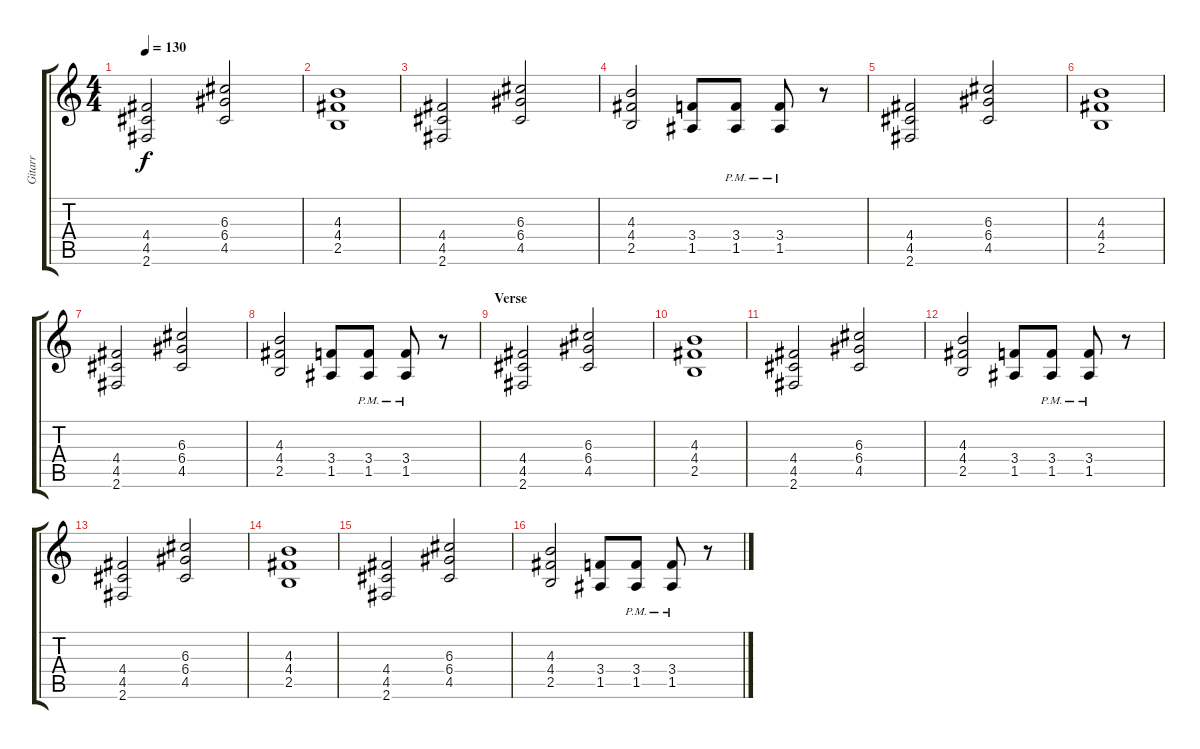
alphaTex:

\track ("Gitarr" "Gitarr") {instrument overdrivenguitar}
\staff {score tabs}
\tuning (E4 B3 G3 D3 A2 E2) {hide}
\ts (4 4)
\section ("" "")
\tempo 130
\clef g2
\ks c
(4.4 4.5 2.6).2{dy f instrument overdrivenguitar} (6.3 6.4 4.5).2 |
(4.3 4.4 2.5).1 |
(4.4 4.5 2.6).2 (6.3 6.4 4.5).2 |
(4.3 4.4 2.5).2 (3.4 1.5).8 (3.4{pm} 1.5{pm}).8 (3.4{pm} 1.5{pm}).8 r.8 |
(4.4 4.5 2.6).2 (6.3 6.4 4.5).2 |
(4.3 4.4 2.5).1 |
(4.4 4.5 2.6).2 (6.3 6.4 4.5).2 |
(4.3 4.4 2.5).2 (3.4 1.5).8 (3.4{pm} 1.5{pm}).8 (3.4{pm} 1.5{pm}).8 r.8 |
\section ("" "Verse")
(4.4 4.5 2.6).2 (6.3 6.4 4.5).2 |
(4.3 4.4 2.5).1 |
(4.4 4.5 2.6).2 (6.3 6.4 4.5).2 |
(4.3 4.4 2.5).2 (3.4 1.5).8 (3.4{pm} 1.5{pm}).8 (3.4{pm} 1.5{pm}).8 r.8 |
(4.4 4.5 2.6).2 (6.3 6.4 4.5).2 |
(4.3 4.4 2.5).1 |
(4.4 4.5 2.6).2 (6.3 6.4 4.5).2 |
(4.3 4.4 2.5).2 (3.4 1.5).8 (3.4{pm} 1.5{pm}).8 (3.4{pm} 1.5{pm}).8 r.8
